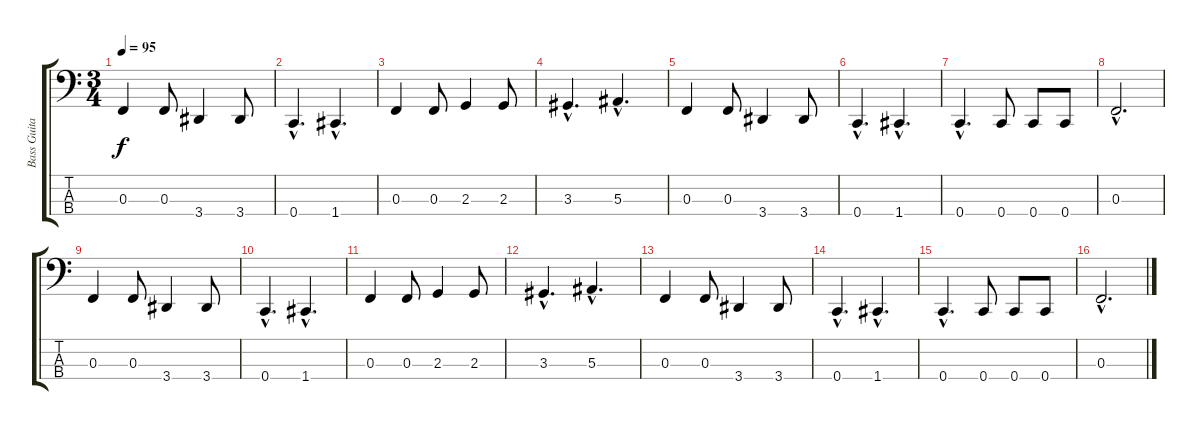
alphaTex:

\track ("Bass Guitar I" "Bass Guita") {instrument electricbassfinger}
\staff {score tabs}
\tuning (Eb2 Bb1 F1 C1) {hide}
\ts (3 4)
\tempo 95
\clef f4
\ks c
0.3.4{dy f} 0.3.8 3.4.4 3.4.8 |
0.4{hac}.4{d} 1.4{hac}.4{d} |
0.3.4 0.3.8 2.3.4 2.3.8 |
3.3{hac}.4{d} 5.3{hac}.4{d} |
0.3.4 0.3.8 3.4.4 3.4.8 |
0.4{hac}.4{d} 1.4{hac}.4{d} |
0.4{hac}.4{d} 0.4.8 0.4.8 0.4.8 |
0.3{hac}.2{d} |
0.3.4 0.3.8 3.4.4 3.4.8 |
0.4{hac}.4{d} 1.4{hac}.4{d} |
0.3.4 0.3.8 2.3.4 2.3.8 |
3.3{hac}.4{d} 5.3{hac}.4{d} |
0.3.4 0.3.8 3.4.4 3.4.8 |
0.4{hac}.4{d} 1.4{hac}.4{d} |
0.4{hac}.4{d} 0.4.8 0.4.8 0.4.8 |
0.3{hac}.2{d}
